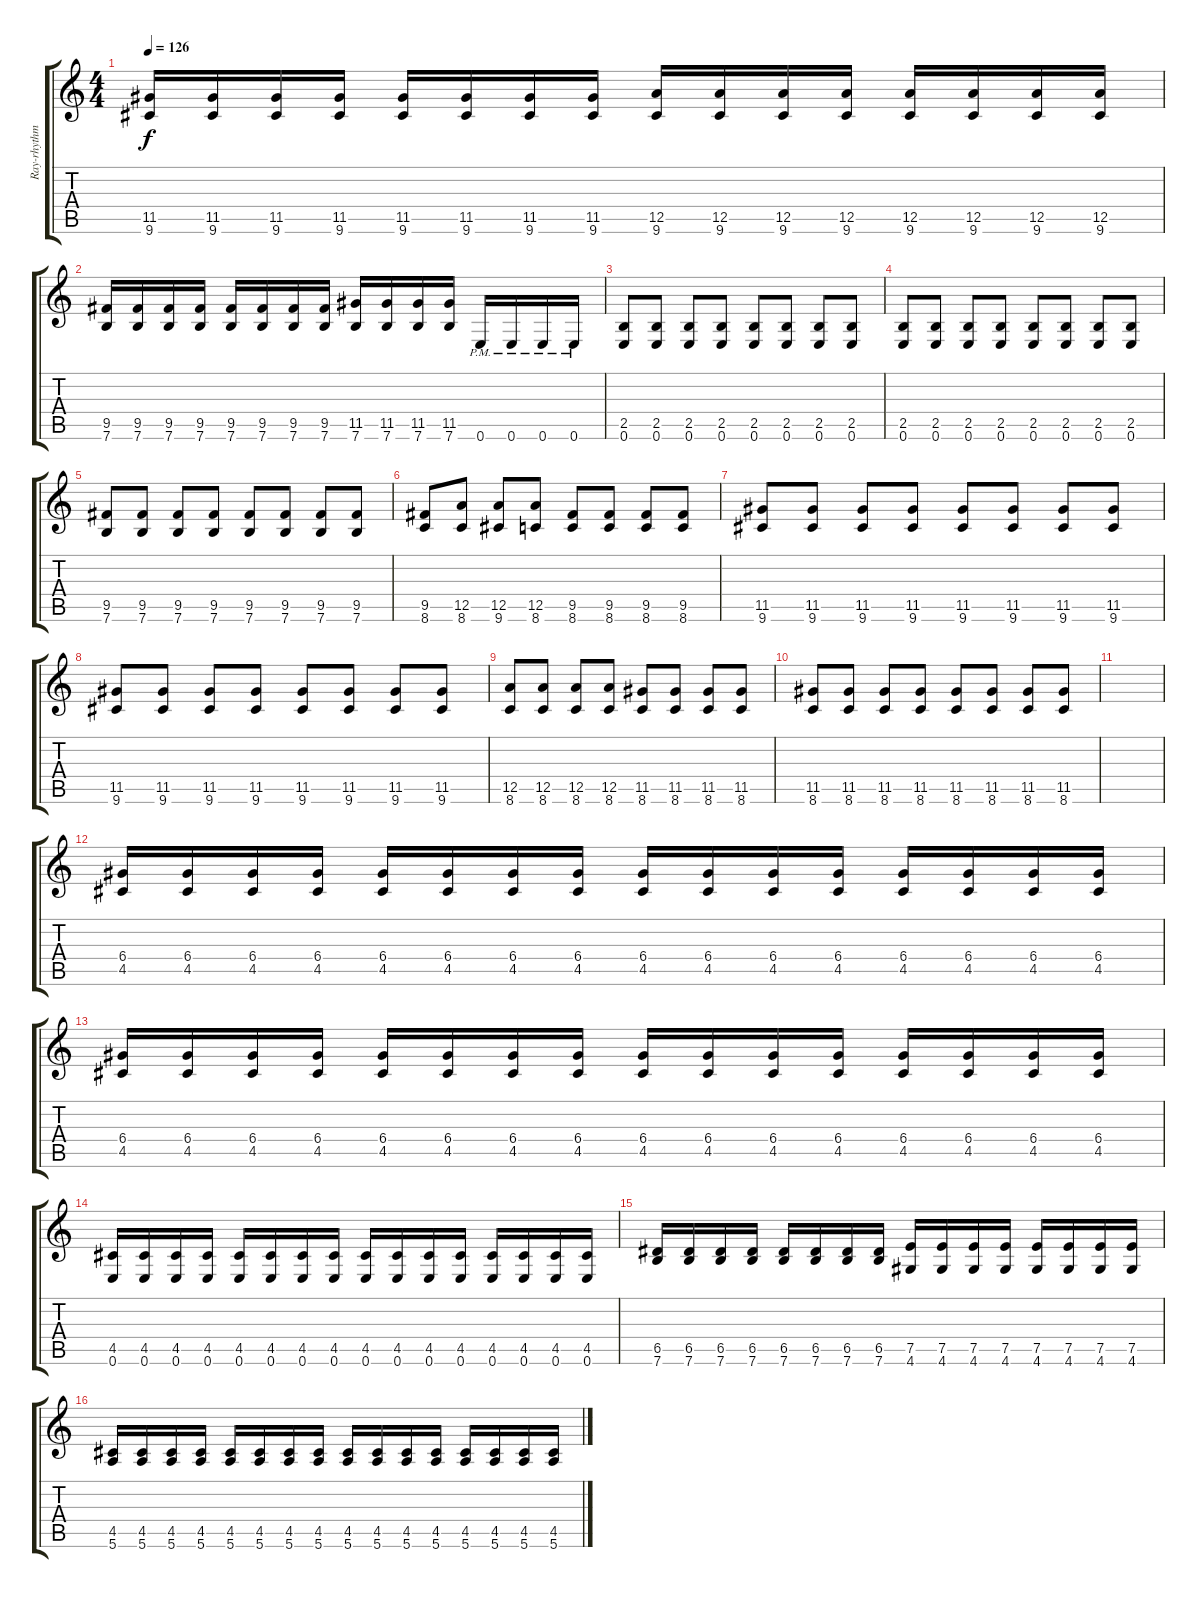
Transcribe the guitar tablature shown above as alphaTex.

\track ("Ray-rhythm" "Ray-rhythm") {instrument distortionguitar}
\staff {score tabs}
\tuning (E4 B3 G3 D3 A2 E2) {hide}
\ts (4 4)
\tempo 126
\clef g2
\ks c
(11.5 9.6).16{dy f} (11.5 9.6).16 (11.5 9.6).16 (11.5 9.6).16 (11.5 9.6).16 (11.5 9.6).16 (11.5 9.6).16 (11.5 9.6).16 (12.5 9.6).16 (12.5 9.6).16 (12.5 9.6).16 (12.5 9.6).16 (12.5 9.6).16 (12.5 9.6).16 (12.5 9.6).16 (12.5 9.6).16 |
(9.5 7.6).16 (9.5 7.6).16 (9.5 7.6).16 (9.5 7.6).16 (9.5 7.6).16 (9.5 7.6).16 (9.5 7.6).16 (9.5 7.6).16 (11.5 7.6).16 (11.5 7.6).16 (11.5 7.6).16 (11.5 7.6).16 0.6{pm}.16 0.6{pm}.16 0.6{pm}.16 0.6{pm}.16 |
(2.5 0.6).8 (2.5 0.6).8 (2.5 0.6).8 (2.5 0.6).8 (2.5 0.6).8 (2.5 0.6).8 (2.5 0.6).8 (2.5 0.6).8 |
(2.5 0.6).8 (2.5 0.6).8 (2.5 0.6).8 (2.5 0.6).8 (2.5 0.6).8 (2.5 0.6).8 (2.5 0.6).8 (2.5 0.6).8 |
(9.5 7.6).8 (9.5 7.6).8 (9.5 7.6).8 (9.5 7.6).8 (9.5 7.6).8 (9.5 7.6).8 (9.5 7.6).8 (9.5 7.6).8 |
(9.5 8.6).8 (12.5 8.6).8 (12.5 9.6).8 (12.5 8.6).8 (9.5 8.6).8 (9.5 8.6).8 (9.5 8.6).8 (9.5 8.6).8 |
(11.5 9.6).8 (11.5 9.6).8 (11.5 9.6).8 (11.5 9.6).8 (11.5 9.6).8 (11.5 9.6).8 (11.5 9.6).8 (11.5 9.6).8 |
(11.5 9.6).8 (11.5 9.6).8 (11.5 9.6).8 (11.5 9.6).8 (11.5 9.6).8 (11.5 9.6).8 (11.5 9.6).8 (11.5 9.6).8 |
(12.5 8.6).8 (12.5 8.6).8 (12.5 8.6).8 (12.5 8.6).8 (11.5 8.6).8 (11.5 8.6).8 (11.5 8.6).8 (11.5 8.6).8 |
(11.5 8.6).8 (11.5 8.6).8 (11.5 8.6).8 (11.5 8.6).8 (11.5 8.6).8 (11.5 8.6).8 (11.5 8.6).8 (11.5 8.6).8 |
|
(6.4 4.5).16 (6.4 4.5).16 (6.4 4.5).16 (6.4 4.5).16 (6.4 4.5).16 (6.4 4.5).16 (6.4 4.5).16 (6.4 4.5).16 (6.4 4.5).16 (6.4 4.5).16 (6.4 4.5).16 (6.4 4.5).16 (6.4 4.5).16 (6.4 4.5).16 (6.4 4.5).16 (6.4 4.5).16 |
(6.4 4.5).16 (6.4 4.5).16 (6.4 4.5).16 (6.4 4.5).16 (6.4 4.5).16 (6.4 4.5).16 (6.4 4.5).16 (6.4 4.5).16 (6.4 4.5).16 (6.4 4.5).16 (6.4 4.5).16 (6.4 4.5).16 (6.4 4.5).16 (6.4 4.5).16 (6.4 4.5).16 (6.4 4.5).16 |
(4.5 0.6).16 (4.5 0.6).16 (4.5 0.6).16 (4.5 0.6).16 (4.5 0.6).16 (4.5 0.6).16 (4.5 0.6).16 (4.5 0.6).16 (4.5 0.6).16 (4.5 0.6).16 (4.5 0.6).16 (4.5 0.6).16 (4.5 0.6).16 (4.5 0.6).16 (4.5 0.6).16 (4.5 0.6).16 |
(6.5 7.6).16 (6.5 7.6).16 (6.5 7.6).16 (6.5 7.6).16 (6.5 7.6).16 (6.5 7.6).16 (6.5 7.6).16 (6.5 7.6).16 (7.5 4.6).16 (7.5 4.6).16 (7.5 4.6).16 (7.5 4.6).16 (7.5 4.6).16 (7.5 4.6).16 (7.5 4.6).16 (7.5 4.6).16 |
(4.5 5.6).16 (4.5 5.6).16 (4.5 5.6).16 (4.5 5.6).16 (4.5 5.6).16 (4.5 5.6).16 (4.5 5.6).16 (4.5 5.6).16 (4.5 5.6).16 (4.5 5.6).16 (4.5 5.6).16 (4.5 5.6).16 (4.5 5.6).16 (4.5 5.6).16 (4.5 5.6).16 (4.5 5.6).16
